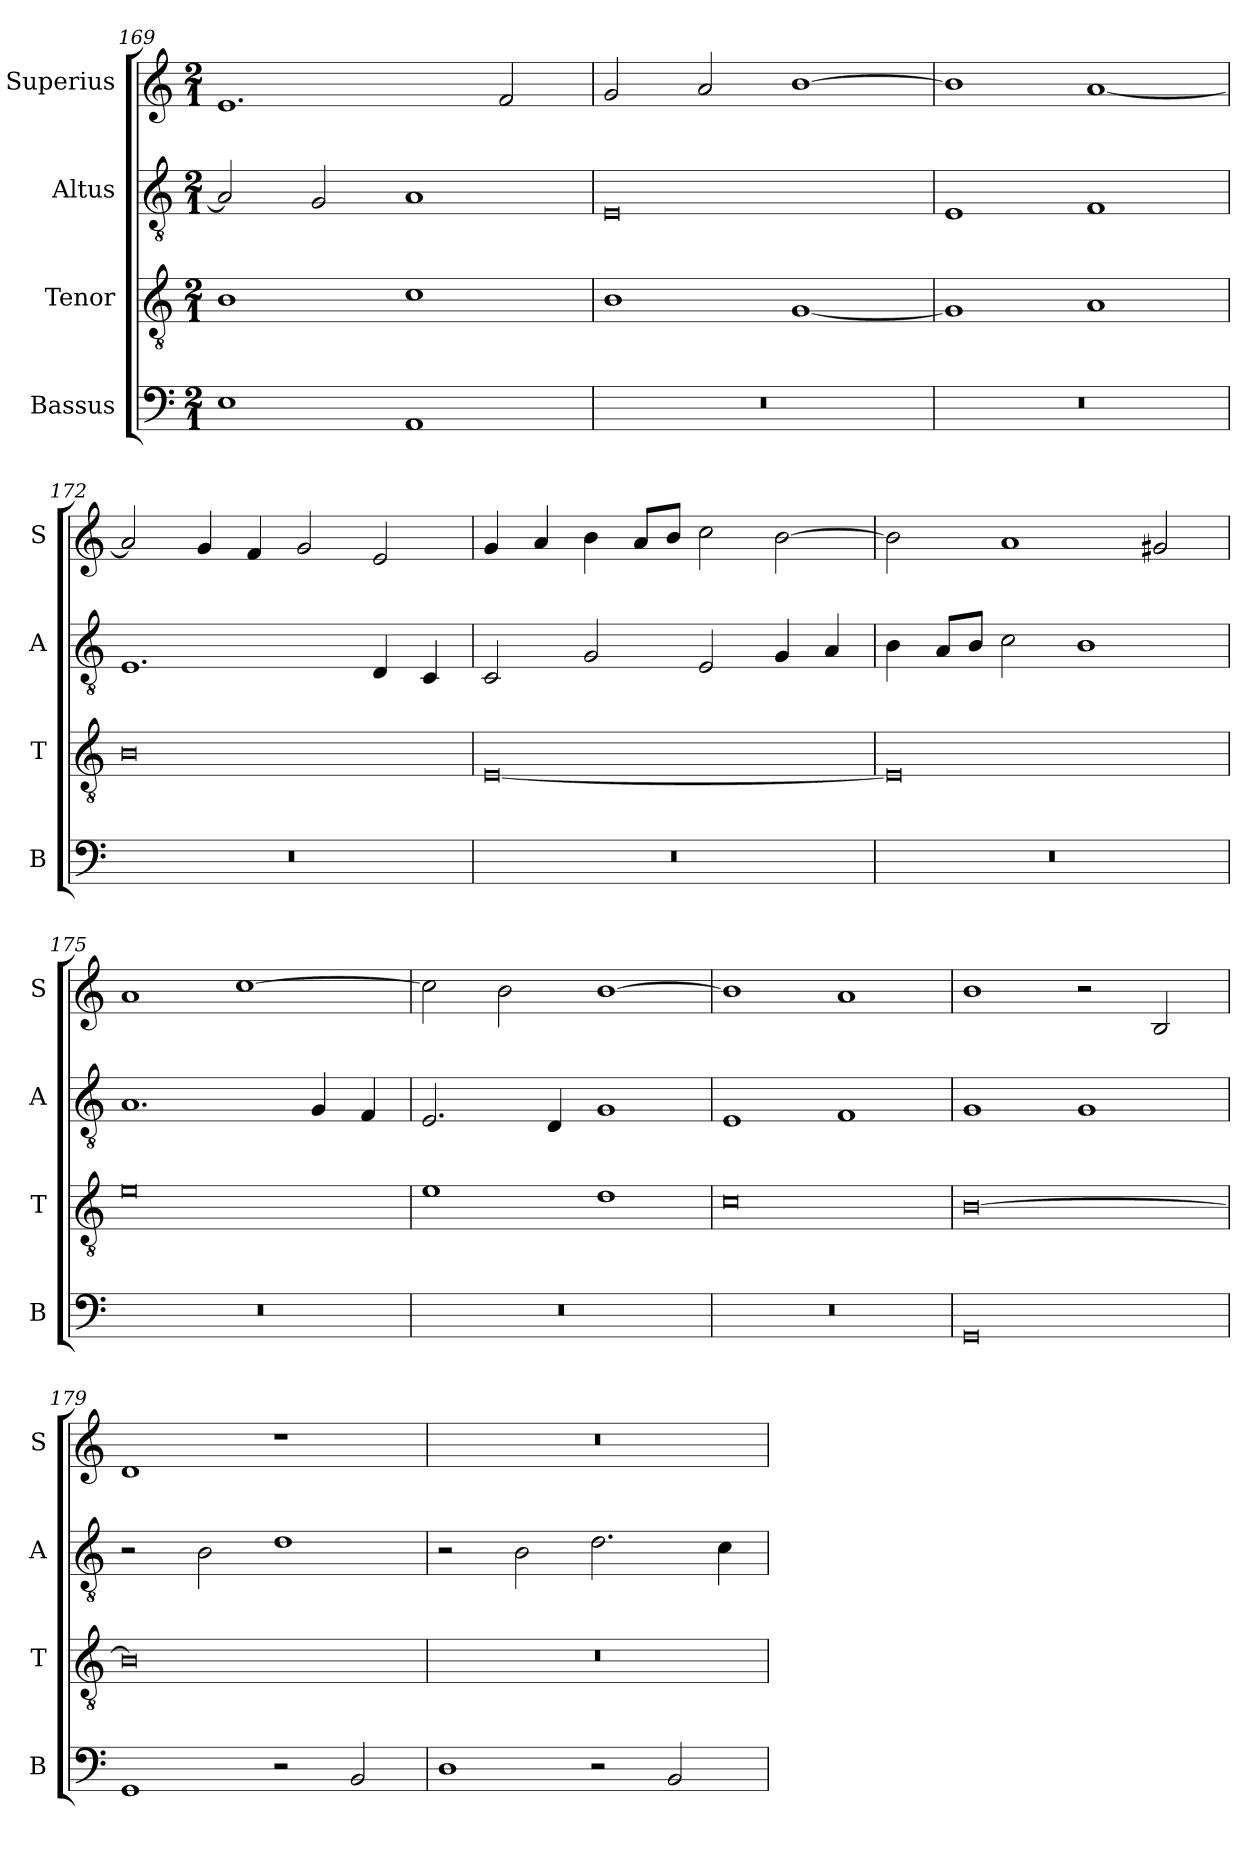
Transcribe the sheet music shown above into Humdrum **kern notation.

**kern	**kern	**kern	**kern
*part4	*part3	*part2	*part1
*staff4	*staff3	*staff2	*staff1
*I"Bassus	*I"Tenor	*I"Altus	*I"Superius
*I'B	*I'T	*I'A	*I'S
*clefF4	*clefGv2	*clefGv2	*clefG2
*k[]	*k[]	*k[]	*k[]
*M2/1	*M2/1	*M2/1	*M2/1
=169	=169	=169	=169
1E	1B	2A]	1.e
.	.	2G	.
1AA	1c	1A	.
.	.	.	2f
=170	=170	=170	=170
0r	1B	0E	2g
.	.	.	2a
.	[1G	.	[1b
=171	=171	=171	=171
0r	1G]	1E	1b]
.	1A	1F	[1a
=172	=172	=172	=172
0r	0B	1.E	2a]
.	.	.	4g
.	.	.	4f
.	.	.	2g
.	.	4D	2e
.	.	4C	.
=173	=173	=173	=173
0r	[0E	2C	4g
.	.	.	4a
.	.	2G	4b
.	.	.	8aL
.	.	.	8bJ
.	.	2E	2cc
.	.	4G	[2b
.	.	4A	.
=174	=174	=174	=174
0r	0E]	4B	2b]
.	.	8AL	.
.	.	8BJ	.
.	.	2c	1a
.	.	1B	.
.	.	.	2g#X
=175	=175	=175	=175
0r	0e	1.A	1a
.	.	.	[1cc
.	.	4G	.
.	.	4F	.
=176	=176	=176	=176
0r	1e	2.E	2cc]
.	.	.	2b
.	.	4D	.
.	1d	1G	[1b
=177	=177	=177	=177
0r	0c	1E	1b]
.	.	1F	1a
=178	=178	=178	=178
0GG	[0B	1G	1b
.	.	1G	2r
.	.	.	2B
=179	=179	=179	=179
1GG	0B]	2r	1d
.	.	2B	.
2r	.	1d	1r
2BB	.	.	.
=180	=180	=180	=180
1D	0r	2r	0r
.	.	2B	.
2r	.	2.d	.
2BB	.	.	.
.	.	4c	.
=	=	=	=
*-	*-	*-	*-
